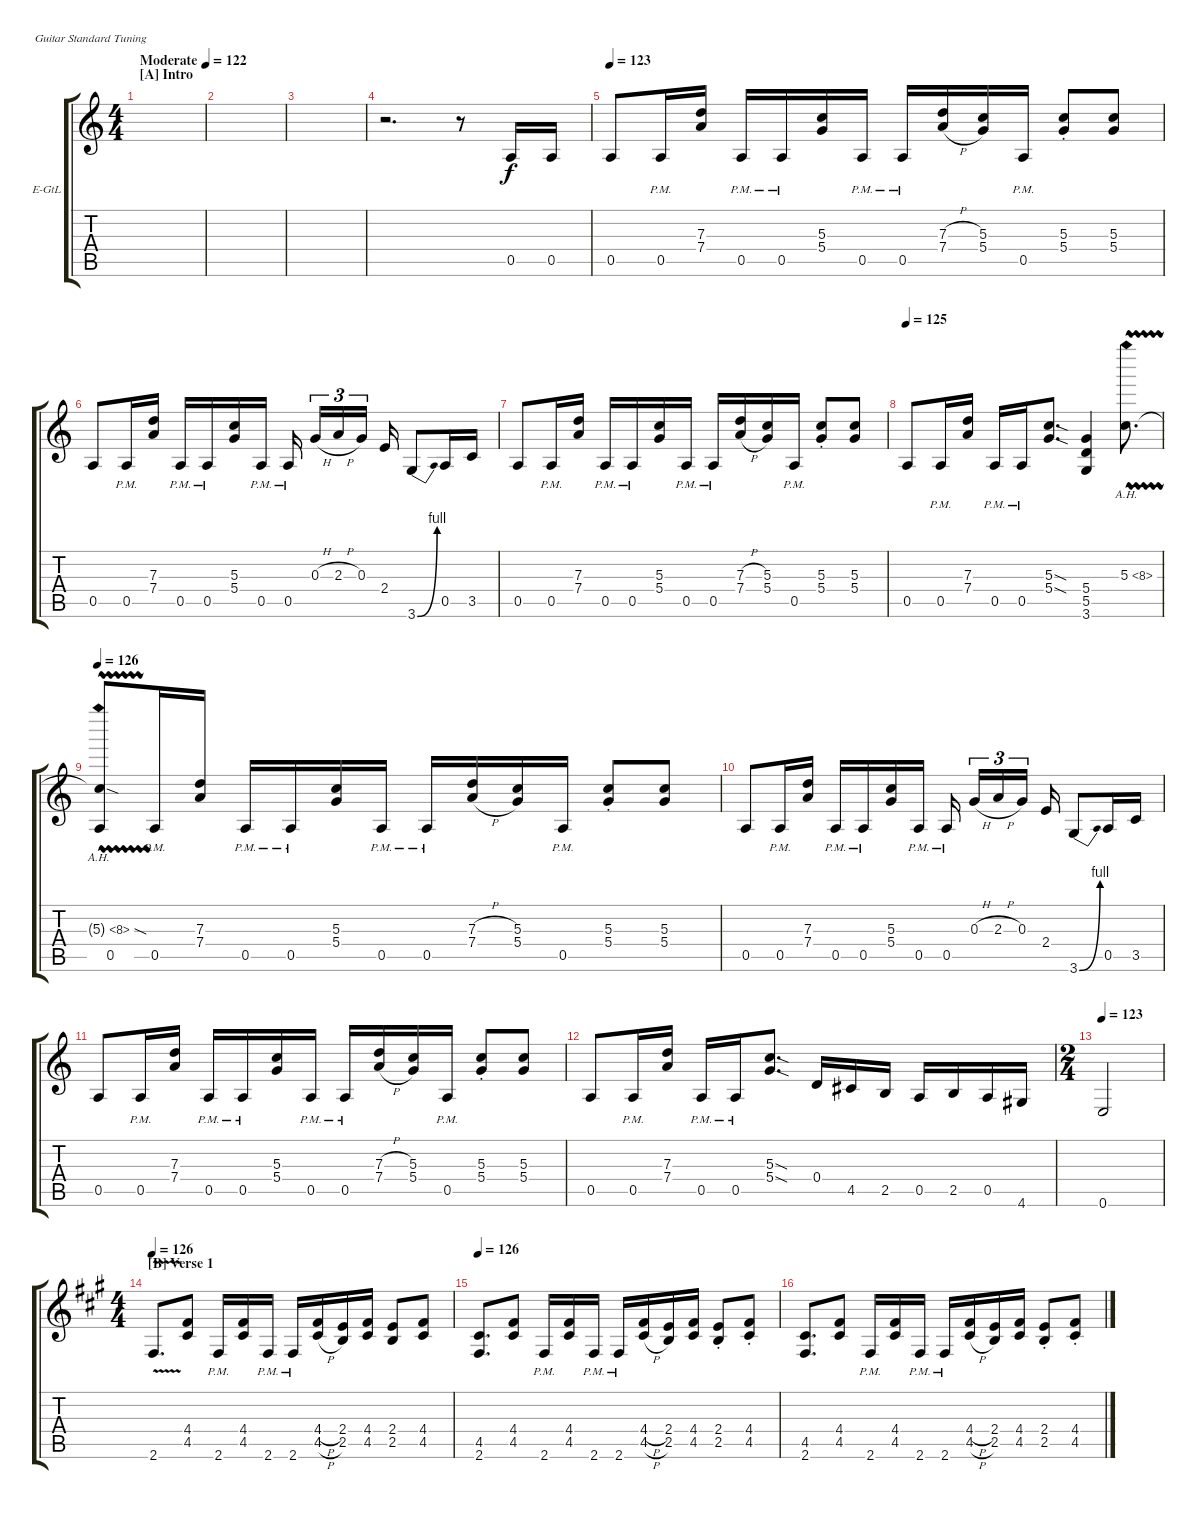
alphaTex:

\bracketExtendMode groupsimilarinstruments
\firstSystemTrackNameOrientation horizontal
\otherSystemsTrackNameOrientation horizontal
\track ("Vivian Campbell L" "E-GtL") {instrument distortionguitar}
\staff {score tabs}
\tuning (E4 B3 G3 D3 A2 E2)
\ts (4 4)
\beaming (8 2 2 2 2)
\section ("A" "Intro")
\tempo (122 "Moderate")
\clef g2
\ks c
|
|
|
r.2{d} r.8 0.5.16 0.5.16 |
\tempo 123
0.5.8 0.5{pm}.16 (7.3 7.4).16 0.5{pm}.16 0.5{pm}.16 (5.3 5.4).16 0.5{pm}.16 0.5{pm}.16 (7.3{h} 7.4{h}).16 (5.3 5.4).16 0.5{pm}.16 (5.3{st} 5.4{st}).8 (5.3 5.4).8 |
0.5.8 0.5{pm}.16 (7.3 7.4).16 0.5{pm}.16 0.5{pm}.16 (5.3 5.4).16 0.5{pm}.16 0.5{pm}.16 0.3{h}.16{tu (3 2)} 2.3{h}.16{tu (3 2)} 0.3.16{tu (3 2)} 2.4.16 3.6{be (bend 0 0 28.799999999999997 4)}.8 0.5.16 3.5.16 |
0.5.8 0.5{pm}.16 (7.3 7.4).16 0.5{pm}.16 0.5{pm}.16 (5.3 5.4).16 0.5{pm}.16 0.5{pm}.16 (7.3{h} 7.4{h}).16 (5.3 5.4).16 0.5{pm}.16 (5.3{st} 5.4{st}).8 (5.3 5.4).8 |
\tempo 125
0.5.8 0.5{pm}.16 (7.3 7.4).16 0.5{pm}.16 0.5{pm}.16 (5.3{sod} 5.4{sod}).8{d} (5.4 3.6 5.5).4 5.3{ah 3 vw}.8{d} |
\tempo 126
(0.5 5.3{ah 3 vw sod t}).8 0.5{pm}.16 (7.3 7.4).16 0.5{pm}.16 0.5{pm}.16 (5.3 5.4).16 0.5{pm}.16 0.5{pm}.16 (7.3{h} 7.4{h}).16 (5.3 5.4).16 0.5{pm}.16 (5.3{st} 5.4{st}).8 (5.3 5.4).8 |
0.5.8 0.5{pm}.16 (7.3 7.4).16 0.5{pm}.16 0.5{pm}.16 (5.3 5.4).16 0.5{pm}.16 0.5{pm}.16 0.3{h}.16{tu (3 2)} 2.3{h}.16{tu (3 2)} 0.3.16{tu (3 2)} 2.4.16 3.6{be (bend 0 0 28.799999999999997 4)}.8 0.5.16 3.5.16 |
0.5.8 0.5{pm}.16 (7.3 7.4).16 0.5{pm}.16 0.5{pm}.16 (5.3 5.4).16 0.5{pm}.16 0.5{pm}.16 (7.3{h} 7.4{h}).16 (5.3 5.4).16 0.5{pm}.16 (5.3{st} 5.4{st}).8 (5.3 5.4).8 |
0.5.8 0.5{pm}.16 (7.3 7.4).16 0.5{pm}.16 0.5{pm}.16 (5.3{sod} 5.4{sod}).8{d} 0.4.16 4.5.16 2.5.16 0.5.16 2.5.16 0.5.16 4.6.16 |
\ts (2 4)
\tempo 123
0.6.2 |
\ts (4 4)
\section ("B" "Verse 1")
\tempo 126
\ks f#minor
2.6{v}.8{d} (4.4 4.5).8 2.6{pm}.16 (4.4 4.5).16 2.6{pm}.16 2.6{pm}.16 (4.4{h} 4.5{h}).16 (2.4 2.5).16 (4.4 4.5).16 (2.4 2.5).8 (4.4 4.5).8 |
\tempo 126
(2.6 4.5).8{d} (4.4 4.5).8 2.6{pm}.16 (4.4 4.5).16 2.6{pm}.16 2.6{pm}.16 (4.4{h} 4.5{h}).16 (2.4 2.5).16 (4.4 4.5).16 (2.4{st} 2.5{st}).8 (4.4{st} 4.5{st}).8 |
(4.5 2.6).8{d} (4.4 4.5).8 2.6{pm}.16 (4.4 4.5).16 2.6{pm}.16 2.6{pm}.16 (4.4{h} 4.5{h}).16 (2.4 2.5).16 (4.4 4.5).16 (2.4{st} 2.5{st}).8 (4.4{st} 4.5{st}).8
